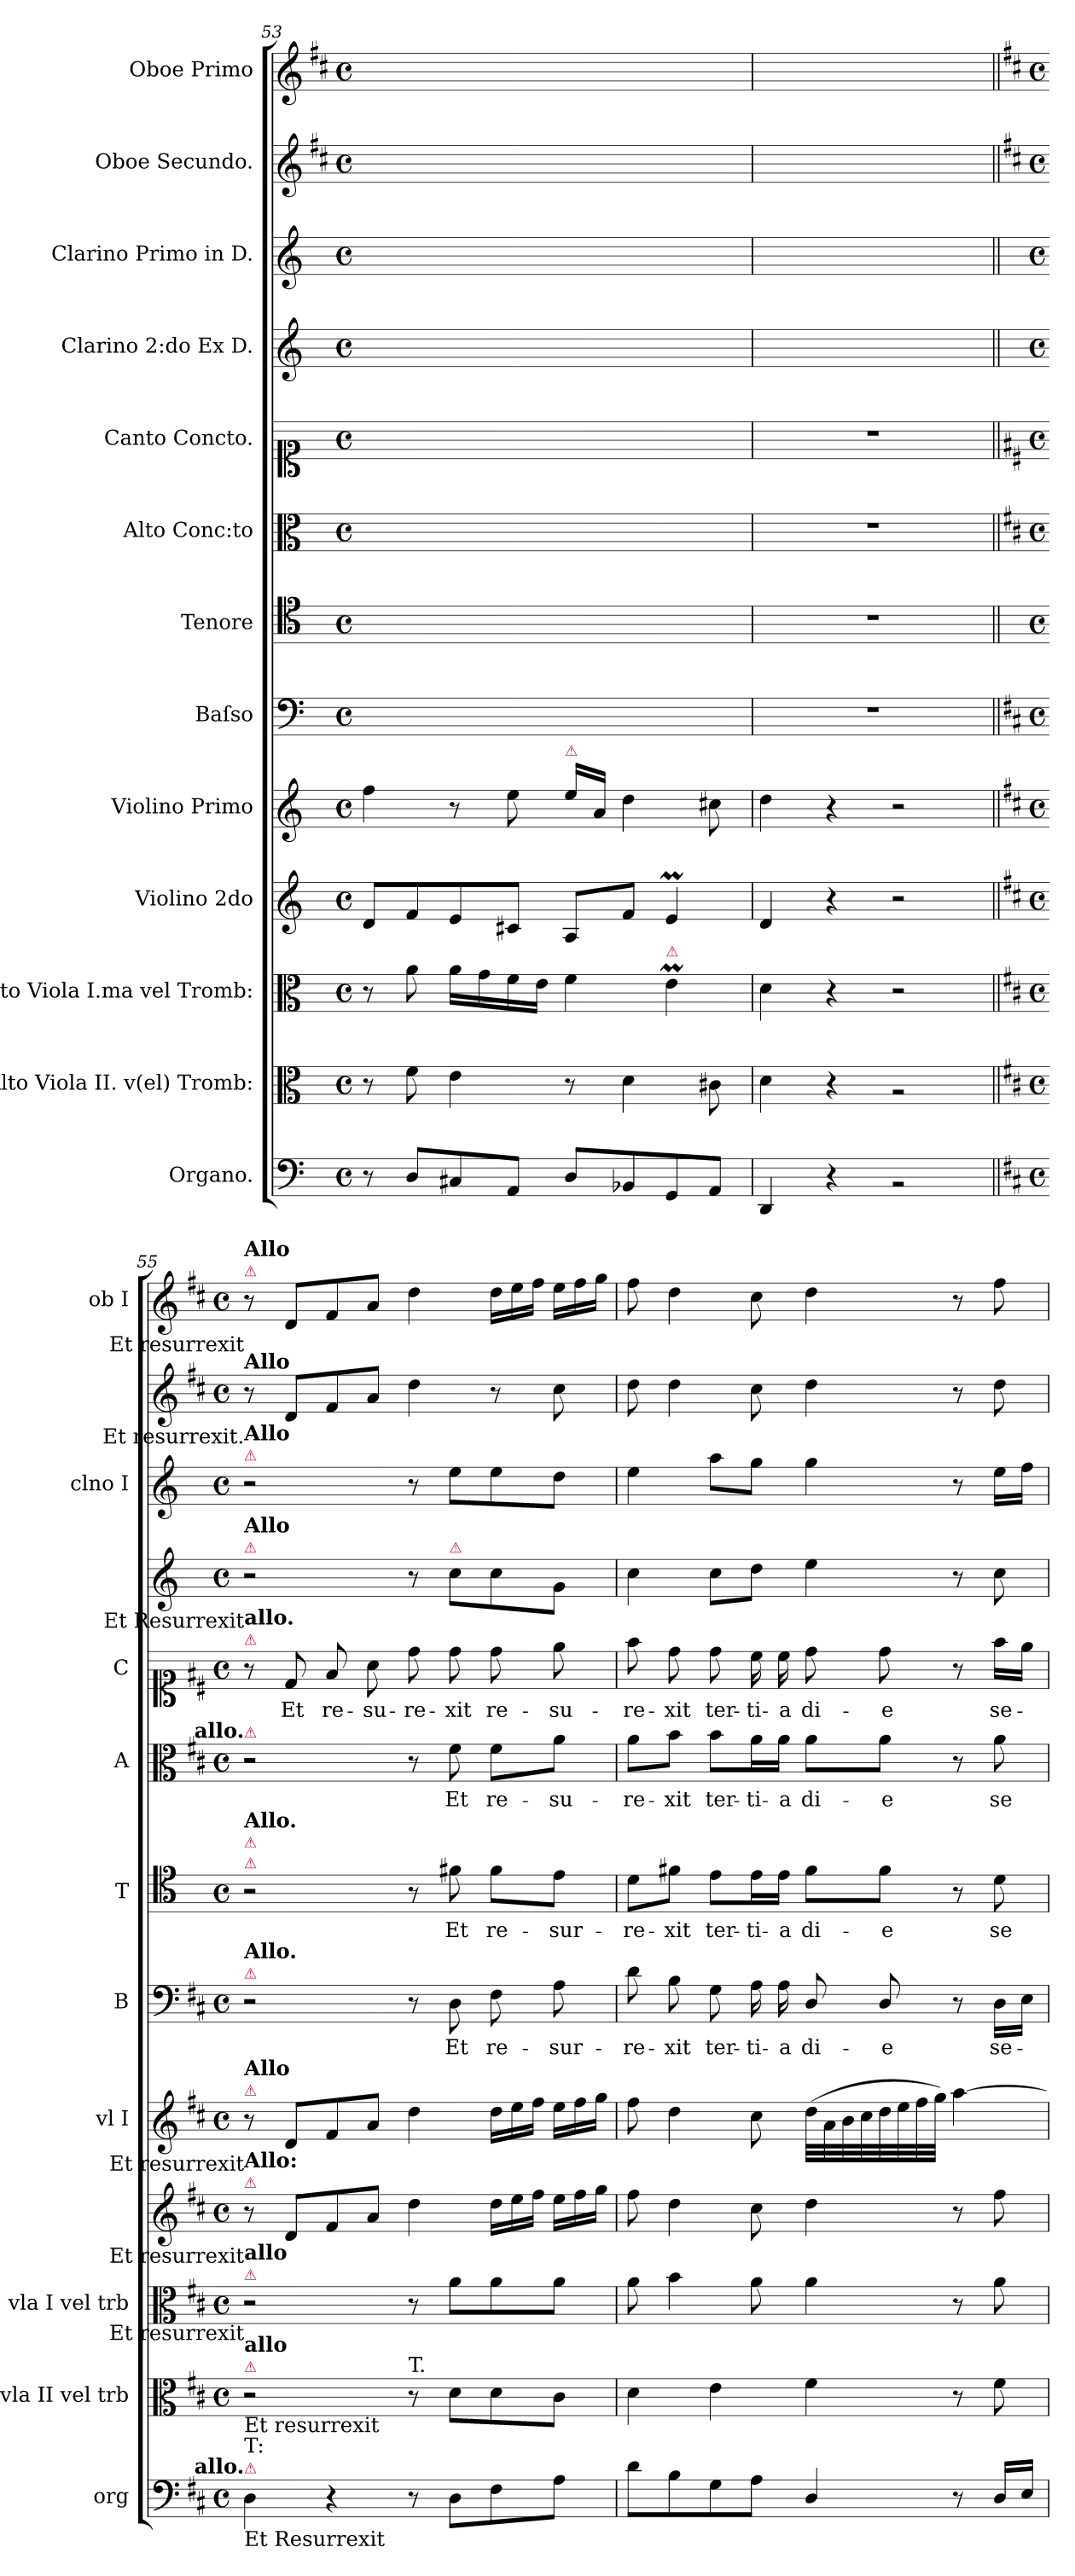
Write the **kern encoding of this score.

**kern	**kern	**kern	**kern	**kern	**kern	**text	**kern	**text	**kern	**text	**kern	**text	**kern	**kern	**kern	**kern
*part13	*part12	*part11	*part10	*part9	*part8	*part8	*part7	*part7	*part6	*part6	*part5	*part5	*part4	*part3	*part2	*part1
*staff13	*staff12	*staff11	*staff10	*staff9	*staff8	*staff8	*staff7	*staff7	*staff6	*staff6	*staff5	*staff5	*staff4	*staff3	*staff2	*staff1
*I"Organo.	*I"Alto Viola II. v(el) Tromb:	*I"Alto Viola I.ma vel Tromb:	*I"Violino 2do	*I"Violino Primo	*I"Baſso	*	*I"Tenore	*	*I"Alto Conc:to	*	*I"Canto Concto.	*	*I"Clarino 2:do Ex D.	*I"Clarino Primo in D.	*I"Oboe Secundo.	*I"Oboe Primo
*I'org	*I'vla II vel trb	*I'vla I vel trb	*	*I'vl I	*I'B	*	*I'T	*	*I'A	*	*I'C	*	*	*I'clno I	*	*I'ob I
*clefF4	*clefC3	*clefC3	*clefG2	*clefG2	*clefF4	*	*clefC4	*	*clefC3	*	*clefC1	*	*clefG2	*clefG2	*clefG2	*clefG2
*	*	*	*	*	*	*	*	*	*	*	*	*	*ITrd-1c-2	*ITrd-1c-2	*	*
*k[]	*k[]	*k[]	*k[]	*k[]	*k[]	*	*k[]	*	*k[]	*	*k[]	*	*k[f#c#]	*k[f#c#]	*k[f#c#]	*k[f#c#]
*M4/4	*M4/4	*M4/4	*M4/4	*M4/4	*M4/4	*	*M4/4	*	*M4/4	*	*M4/4	*	*M4/4	*M4/4	*M4/4	*M4/4
*met(c)	*met(c)	*met(c)	*met(c)	*met(c)	*met(c)	*	*met(c)	*	*met(c)	*	*met(c)	*	*met(c)	*met(c)	*met(c)	*met(c)
=53	=53	=53	=53	=53	=53	=53	=53	=53	=53	=53	=53	=53	=53	=53	=53	=53
8r	8r	8r	8d/L	4ff\	1ryy	.	1ryy	.	1ryy	.	1ryy	.	1ryy	1ryy	1ryy	1ryy
8D/L	8f\	8a\	8f/	.	.	.	.	.	.	.	.	.	.	.	.	.
8C#X/	4e\	16a\LL	8e/	8r	.	.	.	.	.	.	.	.	.	.	.	.
.	.	16g\	.	.	.	.	.	.	.	.	.	.	.	.	.	.
8AA/J	.	16f\	8c#X/J	8ee\	.	.	.	.	.	.	.	.	.	.	.	.
.	.	16e\JJ	.	.	.	.	.	.	.	.	.	.	.	.	.	.
!	!	!	!	!LO:TX:a:color=crimson:t=⚠	!	!	!	!	!	!	!	!	!	!	!	!
8D/L	8r	4f\	8A/L	16ee\LL	.	.	.	.	.	.	.	.	.	.	.	.
.	.	.	.	16a/JJ	.	.	.	.	.	.	.	.	.	.	.	.
8BB-X/	4d\	.	8f/J	4dd\	.	.	.	.	.	.	.	.	.	.	.	.
!	!	!LO:TX:a:color=crimson:t=⚠	!	!	!	!	!	!	!	!	!	!	!	!	!	!
8GG/	.	4em\	4em/	.	.	.	.	.	.	.	.	.	.	.	.	.
8AA/J	8c#X\	.	.	8cc#X\	.	.	.	.	.	.	.	.	.	.	.	.
=54	=54	=54	=54	=54	=54	=54	=54	=54	=54	=54	=54	=54	=54	=54	=54	=54
4DD/	4d\	4d\	4d/	4dd\	1r	.	1r	.	1r	.	1r	.	1ryy	1ryy	1ryy	1ryy
4r	4r	4r	4r	4r	.	.	.	.	.	.	.	.	.	.	.	.
2rBB	2rA	2r	2r	2r	.	.	.	.	.	.	.	.	.	.	.	.
=55||	=55||	=55||	=55||	=55||	=55||	=55||	=55||	=55||	=55||	=55||	=55||	=55||	=55||	=55||	=55||	=55||
*k[f#c#]	*k[f#c#]	*k[f#c#]	*k[f#c#]	*k[f#c#]	*k[f#c#]	*	*	*	*k[f#c#]	*	*k[f#c#]	*	*k[f#c#]	*k[f#c#]	*k[f#c#]	*k[f#c#]
*M4/4	*M4/4	*M4/4	*M4/4	*M4/4	*M4/4	*	*M4/4	*	*M4/4	*	*M4/4	*	*M4/4	*M4/4	*M4/4	*M4/4
*met(c)	*met(c)	*met(c)	*met(c)	*met(c)	*met(c)	*	*met(c)	*	*met(c)	*	*met(c)	*	*met(c)	*met(c)	*met(c)	*met(c)
!	!	!	!	!	!	!	!	!	!	!	!	!	!	!	!	!LO:TX:a:color=crimson:t=⚠
!	!	!	!	!	!	!	!	!	!	!	!	!	!	!	!	!LO:TX:b:rj:t=Et resurrexit
!	!	!	!	!	!	!	!	!	!	!	!	!	!	!	!	!LO:TX:a:B:t=Allo
!	!	!	!	!	!	!	!	!	!	!	!	!	!	!	!LO:TX:b:rj:t=Et resurrexit.	!
!	!	!	!	!	!	!	!	!	!	!	!	!	!	!	!LO:TX:a:B:t=Allo	!
!	!	!	!	!	!	!	!	!	!	!	!	!	!	!LO:TX:a:color=crimson:t=⚠	!	!
!	!	!	!	!	!	!	!	!	!	!	!	!	!	!LO:TX:a:B:t=Allo	!	!
!	!	!	!	!	!	!	!	!	!	!	!	!	!LO:TX:a:color=crimson:t=⚠	!	!	!
!	!	!	!	!	!	!	!	!	!	!	!	!	!LO:TX:b:rj:t=Et Resurrexit	!	!	!
!	!	!	!	!	!	!	!	!	!	!	!	!	!LO:TX:a:B:t=Allo	!	!	!
!	!	!	!	!	!	!	!	!	!	!	!LO:TX:a:color=crimson:t=⚠	!	!	!	!	!
!	!	!	!	!	!	!	!	!	!	!	!LO:TX:a:B:t=allo.	!	!	!	!	!
!	!	!	!	!	!	!	!	!	!LO:TX:a:color=crimson:t=⚠	!	!	!	!	!	!	!
!	!	!	!	!	!	!	!	!	!LO:TX:a:B:rj:t=allo.	!	!	!	!	!	!	!
!	!	!	!	!	!	!	!LO:TX:a:color=crimson:t=⚠	!	!	!	!	!	!	!	!	!
!	!	!	!	!	!	!	!LO:TX:a:color=crimson:t=⚠	!	!	!	!	!	!	!	!	!
!	!	!	!	!	!	!	!LO:TX:a:B:t=Allo.	!	!	!	!	!	!	!	!	!
!	!	!	!	!	!LO:TX:a:color=crimson:t=⚠	!	!	!	!	!	!	!	!	!	!	!
!	!	!	!	!	!LO:TX:a:B:t=Allo.	!	!	!	!	!	!	!	!	!	!	!
!	!	!	!	!LO:TX:b:rj:t=Et resurrexit	!	!	!	!	!	!	!	!	!	!	!	!
!	!	!	!	!LO:TX:a:color=crimson:t=⚠	!	!	!	!	!	!	!	!	!	!	!	!
!	!	!	!	!LO:TX:a:B:t=Allo	!	!	!	!	!	!	!	!	!	!	!	!
!	!	!	!LO:TX:a:color=crimson:t=⚠	!	!	!	!	!	!	!	!	!	!	!	!	!
!	!	!	!LO:TX:b:rj:t=Et resurrexit	!	!	!	!	!	!	!	!	!	!	!	!	!
!	!	!	!LO:TX:a:B:t=Allo&colon;	!	!	!	!	!	!	!	!	!	!	!	!	!
!	!	!LO:TX:a:color=crimson:t=⚠	!	!	!	!	!	!	!	!	!	!	!	!	!	!
!	!	!LO:TX:b:rj:t=Et resurrexit	!	!	!	!	!	!	!	!	!	!	!	!	!	!
!	!	!LO:TX:a:B:t=allo	!	!	!	!	!	!	!	!	!	!	!	!	!	!
!	!LO:TX:a:color=crimson:t=⚠	!	!	!	!	!	!	!	!	!	!	!	!	!	!	!
!	!LO:TX:b:t=Et resurrexit	!	!	!	!	!	!	!	!	!	!	!	!	!	!	!
!	!LO:TX:a:B:t=allo	!	!	!	!	!	!	!	!	!	!	!	!	!	!	!
!LO:TX:b:t=Et Resurrexit	!	!	!	!	!	!	!	!	!	!	!	!	!	!	!	!
!LO:TX:a:color=crimson:t=⚠	!	!	!	!	!	!	!	!	!	!	!	!	!	!	!	!
!LO:TX:a:t=T&colon;	!	!	!	!	!	!	!	!	!	!	!	!	!	!	!	!
!LO:TX:a:B:rj:t=allo.	!	!	!	!	!	!	!	!	!	!	!	!	!	!	!	!
4D\	2r	2r	8r	8r	2r	.	2r	.	2r	.	8r	.	2r	2r	8r	8r
.	.	.	8d/L	8d/L	.	.	.	.	.	.	8d/	Et	.	.	8d/L	8d/L
4r	.	.	8f#/	8f#/	.	.	.	.	.	.	8f#/	re-	.	.	8f#/	8f#/
.	.	.	8a/J	8a/J	.	.	.	.	.	.	8a\	-su-	.	.	8a/J	8a/J
!	!LO:TX:a:t=T.	!	!	!	!	!	!	!	!	!	!	!	!	!	!	!
8r	8r	8r	4dd\	4dd\	8r	.	8r	.	8r	.	8dd\	-re-	8r	8r	4dd\	4dd\
!	!	!	!	!	!	!	!	!	!	!	!	!	!LO:TX:a:color=crimson:t=⚠	!	!	!
8D\L	8d\L	8a\L	.	.	8D\	Et	8f#\	Et	8f#\	Et	8dd\	-xit	8dd\L	8ff#\L	.	.
*	*	*	*Xtuplet	*Xtuplet	*	*	*	*	*	*	*	*	*	*	*	*Xtuplet
8F#\	8d\	8a\	24dd\LL	24dd\LL	8F#\	re-	8f#\L	re-	8f#\L	re-	8dd\	re-	8dd\	8ff#\	8r	24dd\LL
.	.	.	24ee\	24ee\	.	.	.	.	.	.	.	.	.	.	.	24ee\
.	.	.	24ff#\JJ	24ff#\JJ	.	.	.	.	.	.	.	.	.	.	.	24ff#\JJ
8A\J	8c#\J	8a\J	24ee\LL	24ee\LL	8A\	-sur-	8e\J	-sur-	8a\J	-su-	8ee\	-su-	8a/J	8ee\J	8cc#\	24ee\LL
.	.	.	24ff#\	24ff#\	.	.	.	.	.	.	.	.	.	.	.	24ff#\
.	.	.	24gg\JJ	24gg\JJ	.	.	.	.	.	.	.	.	.	.	.	24gg\JJ
=56	=56	=56	=56	=56	=56	=56	=56	=56	=56	=56	=56	=56	=56	=56	=56	=56
8d\L	4d\	8a\	8ff#\	8ff#\	8d\	-re-	8d\L	-re-	8a\L	-re-	8ff#\	-re-	4dd\	4ff#\	8dd\	8ff#\
8B\	.	4b\	4dd\	4dd\	8B\	-xit	8f#\J	-xit	8b\J	-xit	8dd\	-xit	.	.	4dd\	4dd\
8G\	4e\	.	.	.	8G\	ter-	8e\L	ter-	8b\L	ter-	8dd\	ter-	8dd\L	8bb\L	.	.
8A\J	.	8a\	8cc#\	8cc#\	16A\	-ti-	16e\L	-ti-	16a\L	-ti-	16cc#\	-ti-	8ee\J	8aa\J	8cc#\	8cc#\
.	.	.	.	.	16A\	-a	16e\JJ	-a	16a\JJ	-a	16cc#\	-a	.	.	.	.
4D/	4f#\	4a\	4dd\	(32dd\LLL	8D/	di-	8f#\L	di-	8a\L	di-	8dd\	di-	4ff#\	4aa\	4dd\	4dd\
.	.	.	.	32a\	.	.	.	.	.	.	.	.	.	.	.	.
.	.	.	.	32b\	.	.	.	.	.	.	.	.	.	.	.	.
.	.	.	.	32cc#\	.	.	.	.	.	.	.	.	.	.	.	.
.	.	.	.	32dd\	8D/	-e	8f#\J	-e	8a\J	-e	8dd\	-e	.	.	.	.
.	.	.	.	32ee\	.	.	.	.	.	.	.	.	.	.	.	.
.	.	.	.	32ff#\	.	.	.	.	.	.	.	.	.	.	.	.
.	.	.	.	32gg\JJJ)	.	.	.	.	.	.	.	.	.	.	.	.
8r	8r	8r	8r	[4aa\	8r	.	8r	.	8r	.	8r	.	8r	8r	8r	8r
16D/LL	8f#\	8a\	8ff#\	.	16D\LL	se-	8d\	se-	8a\	se-	16ff#\LL	se-	8dd\	16ff#\LL	8dd\	8ff#\
16E/JJ	.	.	.	.	16E\JJ	.	.	.	.	.	16ee\JJ	.	.	16gg\JJ	.	.
=	=	=	=	=	=	=	=	=	=	=	=	=	=	=	=	=
*-	*-	*-	*-	*-	*-	*-	*-	*-	*-	*-	*-	*-	*-	*-	*-	*-
